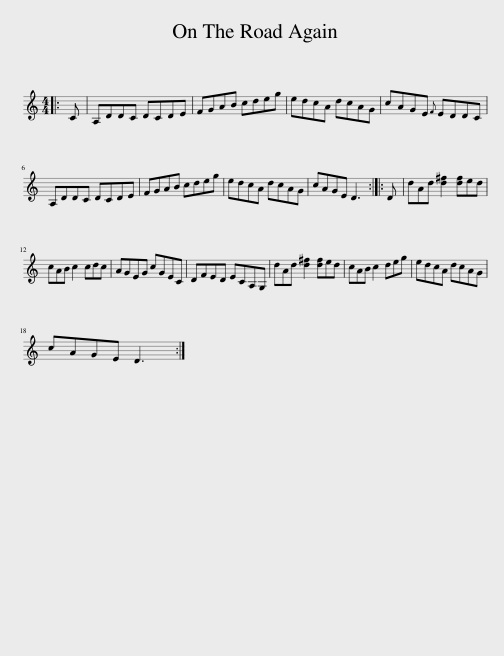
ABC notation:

X:1
L:1/8
M:4/4
I:linebreak $
K:C
V:1 treble
V:1
|: C | A,DDC DCDE | FGAB cdeg | edcA dcAG | cAGE{F} EDDC |$ %5
 A,DDC DCDE | FGAB cdeg | edcA dcAG | cAGE D3 :: D | %10
 dAd [d^f]2 [df]ed |$ cAB c2 cdc | AGEG cGEC | DFED ECA,G, | dAd [d^f]2 [df]ed | %15
 cAB c2 deg | edcA dcAG |$ cAGE D3 :| %18
